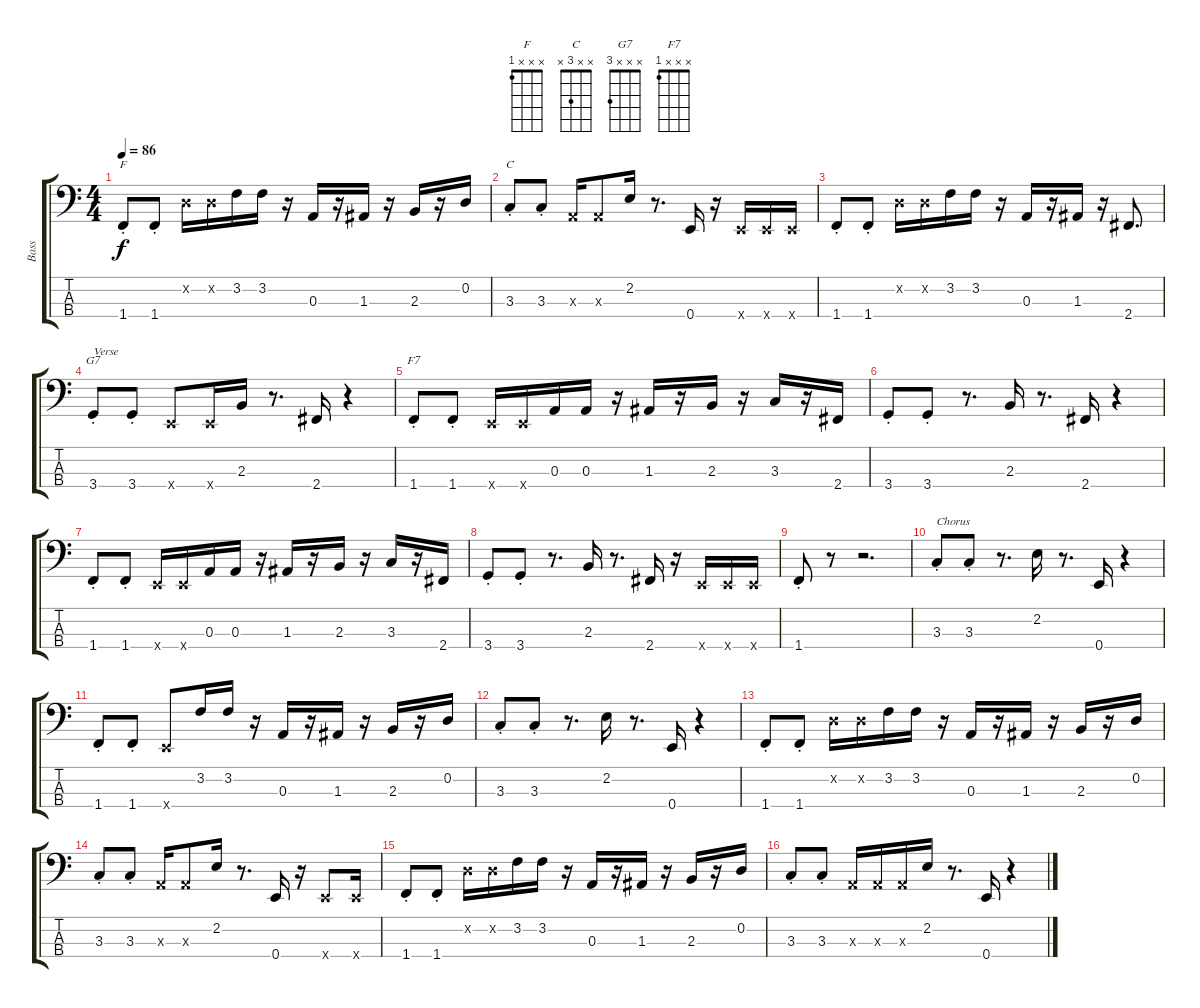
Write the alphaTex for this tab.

\track ("Bass" "Bass") {instrument electricbassfinger}
\staff {score tabs}
\tuning (G2 D2 A1 E1) {hide}
\chord ("F" x x x 1)
\chord ("C" x x 3 x)
\chord ("G7" x x x 3)
\chord ("F7" x x x 1)
\ts (4 4)
\tempo 86
\clef f4
\ks c
1.4{st}.8{ch "F" dy f} 1.4{st}.8 0.2{x}.16 0.2{x}.16 3.2.16 3.2.16 r.16 0.3.16 r.16 1.3.16 r.16 2.3.16 r.16 0.2.16 |
3.3{st}.8{ch "C"} 3.3{st}.8 0.3{x}.16 0.3{x}.8 2.2.16 r.8{d} 0.4.16 r.16 0.4{x}.16 0.4{x}.16 0.4{x}.16 |
1.4{st}.8 1.4{st}.8 0.2{x}.16 0.2{x}.16 3.2.16 3.2.16 r.16 0.3.16 r.16 1.3.16 r.16 2.4.8{d} |
3.4{st}.8{ch "G7" txt "Verse"} 3.4{st}.8 0.4{x}.8 0.4{x}.16 2.3.16 r.8{d} 2.4.16 r.4 |
1.4{st}.8{ch "F7"} 1.4{st}.8 0.4{x}.16 0.4{x}.16 0.3.16 0.3.16 r.16 1.3.16 r.16 2.3.16 r.16 3.3.16 r.16 2.4.16 |
3.4{st}.8 3.4{st}.8 r.8{d} 2.3.16 r.8{d} 2.4.16 r.4 |
1.4{st}.8 1.4{st}.8 0.4{x}.16 0.4{x}.16 0.3.16 0.3.16 r.16 1.3.16 r.16 2.3.16 r.16 3.3.16 r.16 2.4.16 |
3.4{st}.8 3.4{st}.8 r.8{d} 2.3.16 r.8{d} 2.4.16 r.16 0.4{x}.16 0.4{x}.16 0.4{x}.16 |
1.4{st}.8 r.8 r.2{d} |
3.3{st}.8{txt "Chorus"} 3.3{st}.8 r.8{d} 2.2.16 r.8{d} 0.4.16 r.4 |
1.4{st}.8 1.4{st}.8 0.4{x}.8 3.2.16 3.2.16 r.16 0.3.16 r.16 1.3.16 r.16 2.3.16 r.16 0.2.16 |
3.3{st}.8 3.3{st}.8 r.8{d} 2.2.16 r.8{d} 0.4.16 r.4 |
1.4{st}.8 1.4{st}.8 0.2{x}.16 0.2{x}.16 3.2.16 3.2.16 r.16 0.3.16 r.16 1.3.16 r.16 2.3.16 r.16 0.2.16 |
3.3{st}.8 3.3{st}.8 0.3{x}.16 0.3{x}.8 2.2.16 r.8{d} 0.4.16 r.16 0.4{x}.8 0.4{x}.16 |
1.4{st}.8 1.4{st}.8 0.2{x}.16 0.2{x}.16 3.2.16 3.2.16 r.16 0.3.16 r.16 1.3.16 r.16 2.3.16 r.16 0.2.16 |
3.3{st}.8 3.3{st}.8 0.3{x}.16 0.3{x}.16 0.3{x}.16 2.2.16 r.8{d} 0.4.16 r.4
